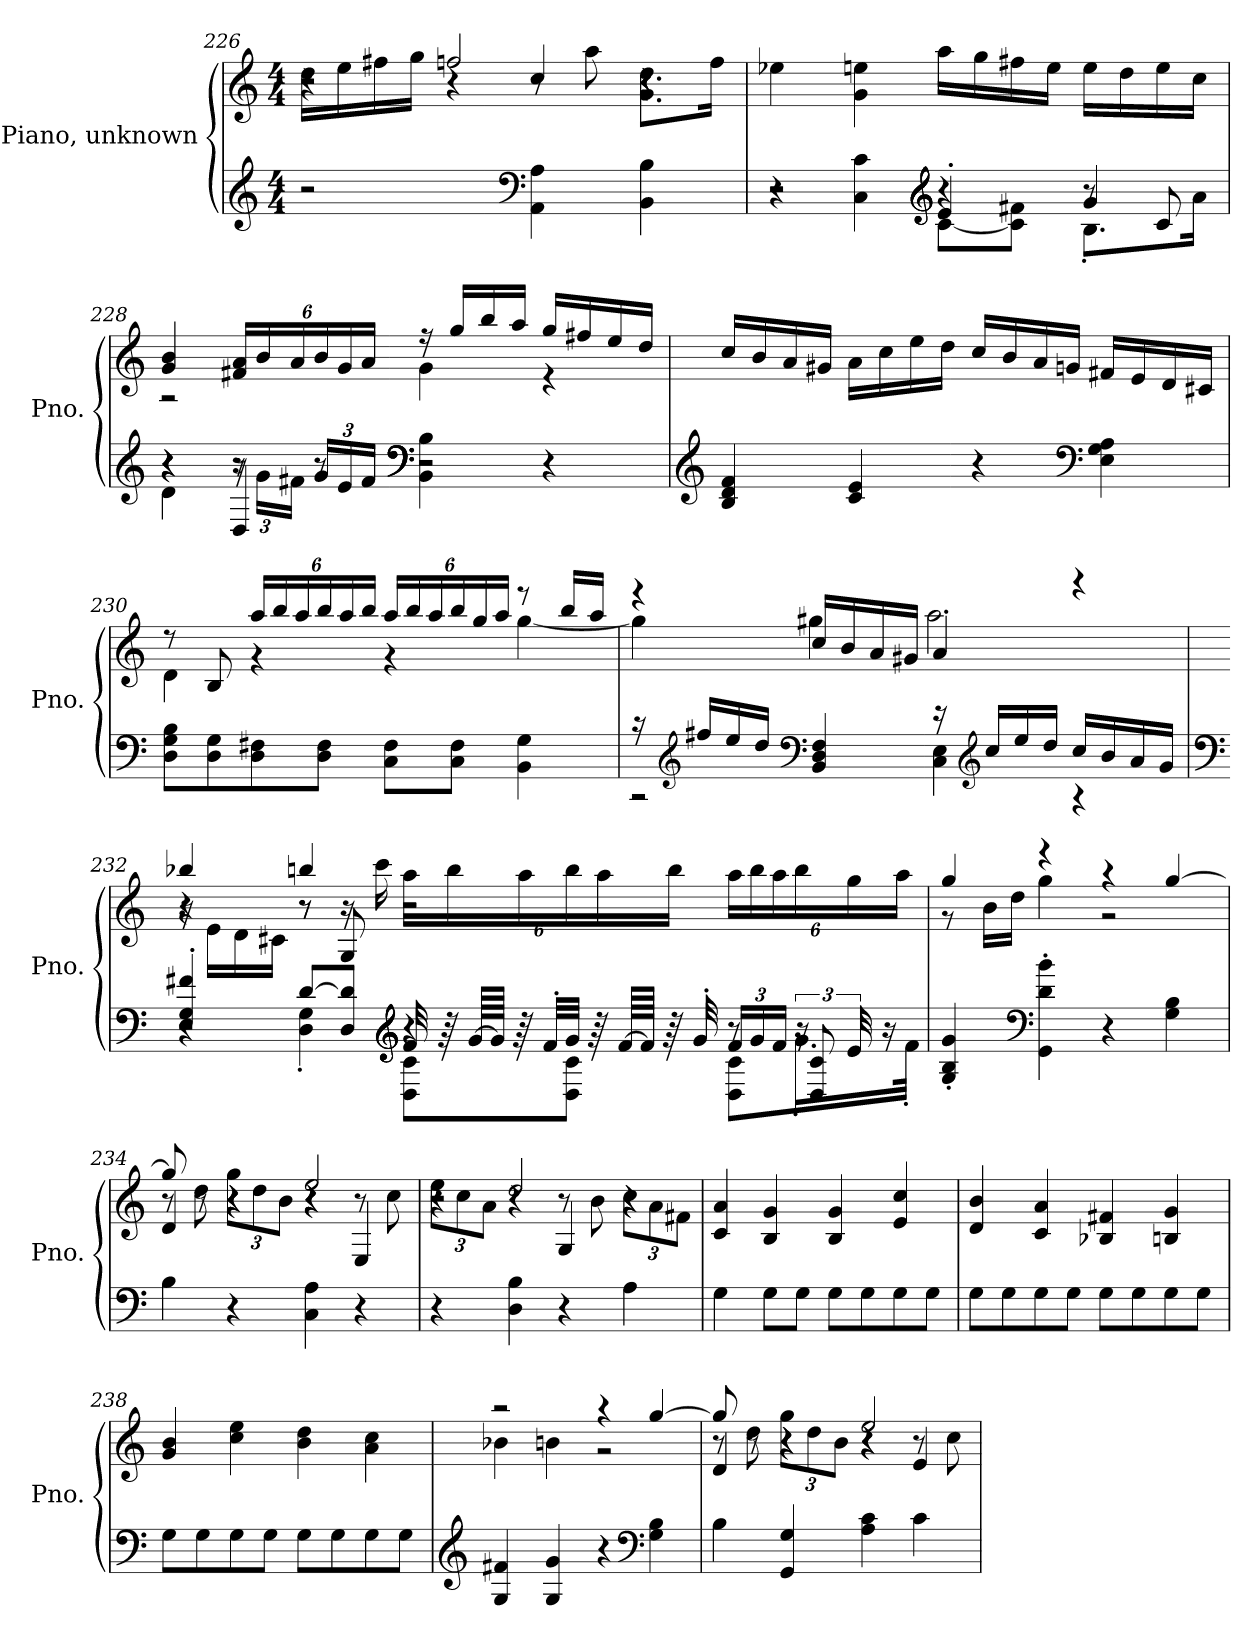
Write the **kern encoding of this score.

**kern	**kern
*part1	*part1
*staff2	*staff1
*I"Piano, unknown	*
*I'Pno.	*
!!LO:PB:g=z
*clefG2	*clefG2
*k[]	*k[]
*M4/4	*M4/4
=226	=226
*	*^
*	*	*^
2r	4r	16dd\LL	2r
.	.	16ee\	.
.	.	16ff#X\	.
.	.	16gg\JJ	.
.	2ffn/	4r	.
*clefF4	*	*	*
4AA\ 4A\	.	8r	4cc/
.	.	8aa\	.
4BB\ 4B\	4r	8.g\ 8.dd\L	4r
.	.	16ff\Jk	.
*	*v	*v	*v
=227	=227
*^	*
*	*^	*
2r	4r	2r	4ee-X\
.	4C\ 4c\	.	4g\ 4een\
*clefG2	*	*	*
4e'/	[8c\L	4r	16aa\LL
.	.	.	16gg\
.	8c\] 8f#X\J	.	16ff#X\
.	.	.	16ee\JJ
4g/	8.B'\L	8r	16ee\LL
.	.	.	16dd\
.	.	8c/	16ee\
.	16a\Jk	.	16cc\JJ
=228	=228	=228	=228
*	*	*	*^
4r	4d\	4r	4g/ 4b/	2r
*	*	*	*Xbrackettup	*
8r	24r	4D/	24f#X/ 24a/LL	.
.	24g\LL	.	24b/	.
.	24f#X\JJ	.	24a/	.
*Xbrackettup	*	*	*	*
24g/LL	8r	.	24b/	.
24e/	.	.	24g/	.
24f#/JJ	.	.	24a/JJ	.
*clefF4	*	*	*	*
2r	4BB\ 4B\	2r	16r	4g\
.	.	.	16gg/LL	.
.	.	.	16bb/	.
.	.	.	16aa/JJ	.
.	4r	.	16gg/LL	4r
.	.	.	16ff#X/	.
.	.	.	16ee/	.
.	.	.	16dd/JJ	.
*v	*v	*v	*	*
*	*v	*v
!!LO:LB:g=z
=229	=229
*clefG2	*
4B/ 4d/ 4f/	16cc/LL
.	16b/
.	16a/
.	16g#X/JJ
4c/ 4e/	16a\LL
.	16cc\
.	16ee\
.	16dd\JJ
4r	16cc/LL
.	16b/
.	16a/
.	16gn/JJ
*clefF4	*
4E\ 4G\ 4A\	16f#X/LL
.	16e/
.	16d/
.	16c#X/JJ
=230	=230
*	*^
8D\ 8G\ 8B\L	8r	4d\
8D\ 8G\	8B/	.
8D\ 8F#X\	24aa/LL	4r
.	24bb/	.
.	24aa/	.
8D\ 8F#\J	24bb/	.
.	24aa/	.
.	24bb/JJ	.
8C\ 8F#\L	24aa/LL	4r
.	24bb/	.
.	24aa/	.
8C\ 8F#\J	24bb/	.
.	24gg/	.
.	24aa/JJ	.
4BB\ 4G\	8r	[4gg\
.	16bb/LL	.
.	16aa/JJ	.
!!LO:LB:g=z	!!
=231	=231	=231
*^	*	*
16r	2r	4r	4gg\]
*clefG2	*	*	*
16ff#X/LL	.	.	.
16ee/	.	.	.
16dd/JJ	.	.	.
*clefF4	*	*	*
4BB/ 4D/ 4F/	.	16cc/LL	4gg#X\
.	.	16b/	.
.	.	16a/	.
.	.	16g#X/JJ	.
16r	4C\ 4E\	4a'/	2aa\
*clefG2	*	*	*
16cc/LL	.	.	.
16ee/	.	.	.
16dd/JJ	.	.	.
16cc/LL	4r	4r	.
16b/	.	.	.
16a/	.	.	.
16g/JJ	.	.	.
*v	*v	*	*
*	*v	*v
!!LO:LB:g=z
=232	=232
*clefF4	*
*^	*^
*	*^	*	*^
4E/' 4G/' 4f#X/'	4r	2r	4bb-X/	16r	4r
.	.	.	.	16e\LL	.
.	.	.	.	16d\	.
.	.	.	.	16c#X\JJ	.
[8d/L	4D\' 4G\'	.	4bbn/	8r	8r
8D/ 8d/]J	.	.	.	16r	8G/
.	.	.	.	16ccc\	.
*clefG2	*	*	*	*	*
32f#/	8D\ 8c\L	4r	2r	24aa\LL	2r
64r	.	.	.	.	.
.	.	.	.	24bb\	.
[64g/LLLL	.	.	.	.	.
64g/JJJJ]	.	.	.	.	.
64r	.	.	.	.	.
.	.	.	.	24aa\	.
32f#'/LLL	.	.	.	.	.
32g/JJJ	8D\ 8c\J	.	.	24bb\	.
64r	.	.	.	.	.
.	.	.	.	24aa\	.
[64f#/LLLL	.	.	.	.	.
64f#/JJJJ]	.	.	.	.	.
64r	.	.	.	.	.
.	.	.	.	24bb\JJ	.
32g'/	.	.	.	.	.
24f#/LL	8D\ 8c\L	8r	.	24aa\LL	.
24g/	.	.	.	24bb\	.
24f#/JJ	.	.	.	24aa\	.
*brackettup	*	*	*	*	*
24r	16.g'\L	8D/ 8c/	.	24bb\	.
48e/	.	.	.	24gg\	.
16r	.	.	.	.	.
.	.	.	.	24aa\JJ	.
.	32f#'\JJk	.	.	.	.
*v	*v	*v	*	*	*
*	*	*v	*v
=233	=233	=233
4G/' 4B/' 4g/'	4gg/	8r
.	.	16b\LL
.	.	16dd\JJ
*clefF4	*	*
4GG\' 4d\' 4b\'	4r	4gg\
4r	4r	2r
4G\ 4B\	[4gg/	.
!!LO:LB:g=z
=234	=234	=234
*	*	*^
4B\	8gg/]	8r	4d/
.	8r	8dd\	.
4r	4r	12gg\L	4r
.	.	12dd\	.
.	.	12b\J	.
4C\ 4A\	2ee/	4r	4r
4r	.	8r	4E/
.	.	8cc\	.
=235	=235	=235	=235
4r	4r	12ee\L	2r
.	.	12cc\	.
.	.	12a\J	.
4D\ 4B\	2dd/	4r	.
4r	.	8r	4G/
.	.	8b\	.
4A\	4r	12cc\L	4r
.	.	12a\	.
.	.	12f#X\J	.
*	*v	*v	*v
=236	=236
4G\	4c/ 4a/
8G\L	4B/ 4g/
8G\J	.
8G\L	4B/ 4g/
8G\	.
8G\	4e/ 4cc/
8G\J	.
=237	=237
8G\L	4d/ 4b/
8G\	.
8G\	4c/ 4a/
8G\J	.
8G\L	4B-X/ 4f#X/
8G\	.
8G\	4Bn/ 4g/
8G\J	.
=238	=238
8G\L	4g/ 4b/
8G\	.
8G\	4cc\ 4ee\
8G\J	.
8G\L	4b\ 4dd\
8G\	.
8G\	4a\ 4cc\
8G\J	.
!!LO:LB:g=z
=239	=239
*clefG2	*
*	*^
4G/ 4f#X/	2r	4b-X\
4G/ 4g/	.	4bn\
4r	4r	2r
*clefF4	*	*
4G\ 4B\	[4gg/	.
=240	=240	=240
*	*	*^
4B\	8gg/]	8r	4d/
.	8r	8dd\	.
4GG/ 4G/	4r	12gg\L	4r
.	.	12dd\	.
.	.	12b\J	.
4A\ 4c\	2ee/	4r	4r
4c\	.	8r	4e/
.	.	8cc\	.
*	*v	*v	*v
=	=
*-	*-
